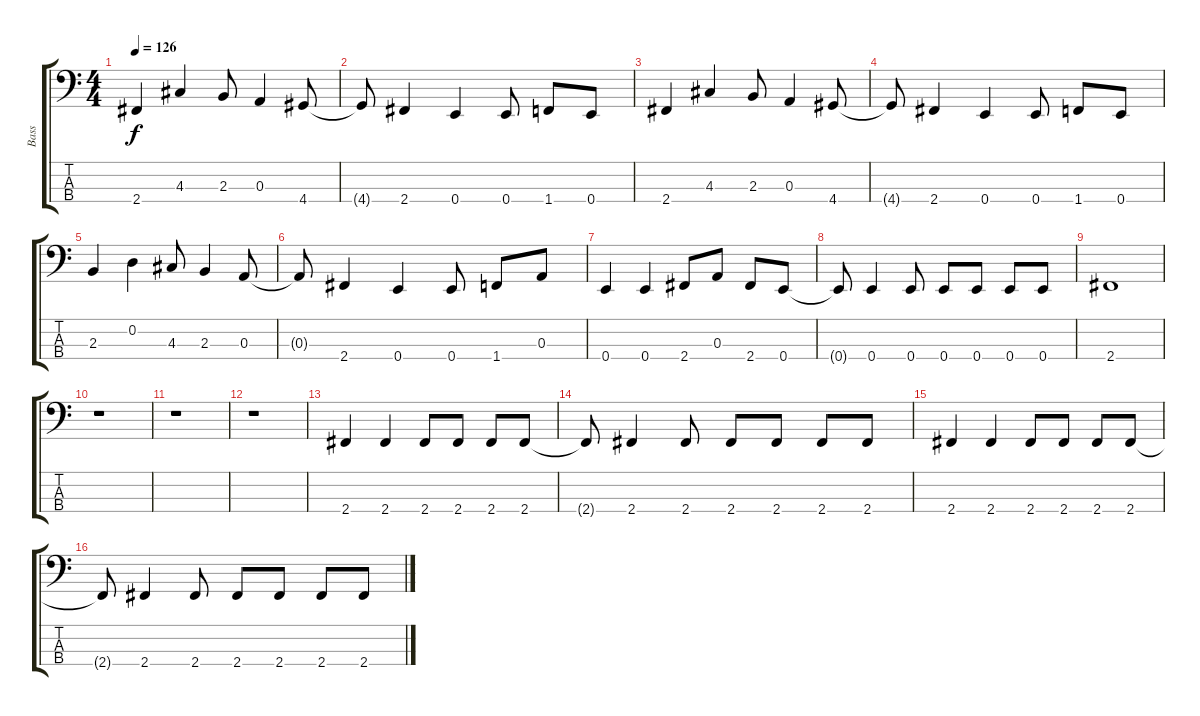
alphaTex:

\track ("Bass" "Bass") {instrument electricbassfinger}
\staff {score tabs}
\tuning (G2 D2 A1 E1) {hide}
\ts (4 4)
\tempo 126
\clef f4
\ks c
2.4.4{dy f} 4.3.4 2.3.8 0.3.4 4.4.8 |
4.4{t}.8 2.4.4 0.4.4 0.4.8 1.4.8 0.4.8 |
2.4.4 4.3.4 2.3.8 0.3.4 4.4.8 |
4.4{t}.8 2.4.4 0.4.4 0.4.8 1.4.8 0.4.8 |
2.3.4 0.2.4 4.3.8 2.3.4 0.3.8 |
0.3{t}.8 2.4.4 0.4.4 0.4.8 1.4.8 0.3.8 |
0.4.4 0.4.4 2.4.8 0.3.8 2.4.8 0.4.8 |
0.4{t}.8 0.4.4 0.4.8 0.4.8 0.4.8 0.4.8 0.4.8 |
2.4.1 |
r.1 |
r.1 |
r.1 |
2.4.4 2.4.4 2.4.8 2.4.8 2.4.8 2.4.8 |
2.4{t}.8 2.4.4 2.4.8 2.4.8 2.4.8 2.4.8 2.4.8 |
2.4.4 2.4.4 2.4.8 2.4.8 2.4.8 2.4.8 |
2.4{t}.8 2.4.4 2.4.8 2.4.8 2.4.8 2.4.8 2.4.8
